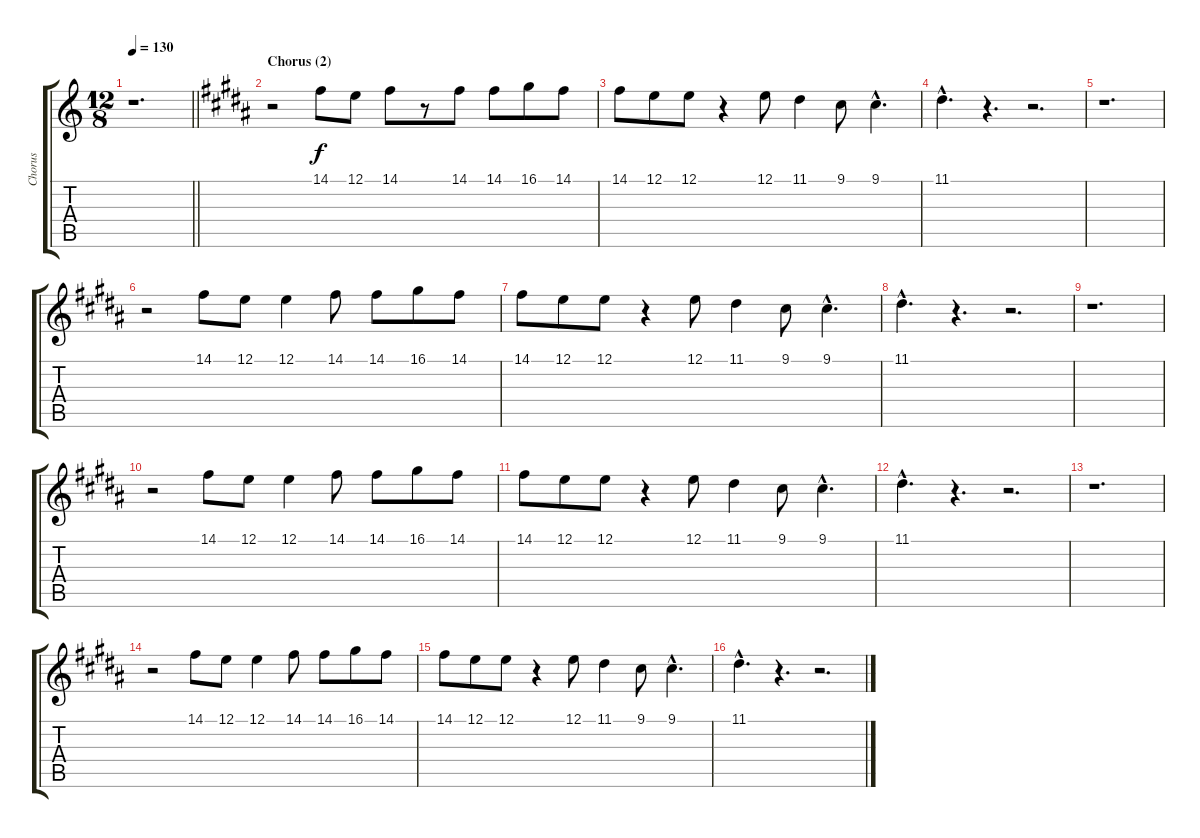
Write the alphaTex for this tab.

\track ("Chorus" "Chorus") {instrument sopranosax}
\staff {score tabs}
\tuning (E4 B3 G3 D3 A2 E2) {hide}
\ts (12 8)
\tempo 130
\clef g2
\barLineRight lightlight
\ks c
r.1{d dy f} |
\section ("" "Chorus (2)")
\ks b
r.2 14.1.8 12.1.8 14.1.8 r.8 14.1.8 14.1.8 16.1.8 14.1.8 |
14.1.8 12.1.8 12.1.8 r.4 12.1.8 11.1.4 9.1.8 9.1{hac}.4{d} |
11.1{hac}.4{d} r.4{d} r.2{d} |
r.1{d} |
r.2 14.1.8 12.1.8 12.1.4 14.1.8 14.1.8 16.1.8 14.1.8 |
14.1.8 12.1.8 12.1.8 r.4 12.1.8 11.1.4 9.1.8 9.1{hac}.4{d} |
11.1{hac}.4{d} r.4{d} r.2{d} |
r.1{d} |
r.2 14.1.8 12.1.8 12.1.4 14.1.8 14.1.8 16.1.8 14.1.8 |
14.1.8 12.1.8 12.1.8 r.4 12.1.8 11.1.4 9.1.8 9.1{hac}.4{d} |
11.1{hac}.4{d} r.4{d} r.2{d} |
r.1{d} |
r.2 14.1.8 12.1.8 12.1.4 14.1.8 14.1.8 16.1.8 14.1.8 |
14.1.8 12.1.8 12.1.8 r.4 12.1.8 11.1.4 9.1.8 9.1{hac}.4{d} |
11.1{hac}.4{d} r.4{d} r.2{d}
